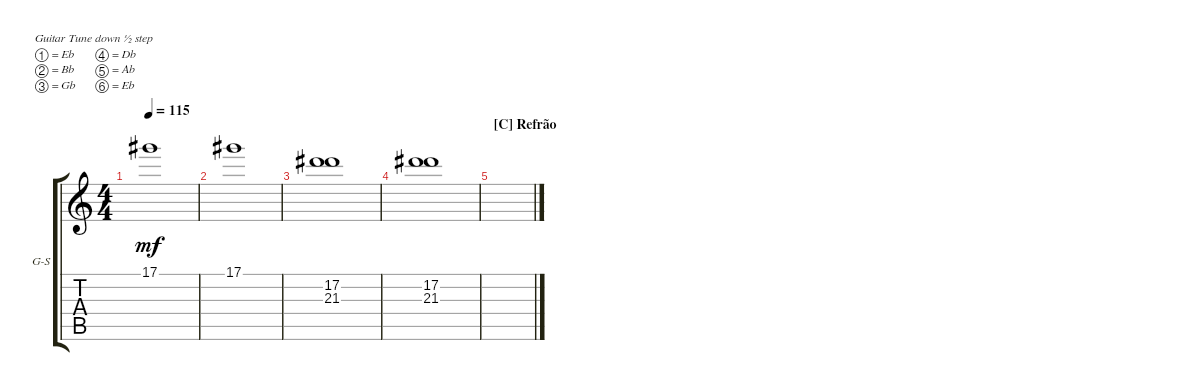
\defaultSystemsLayout 4
\bracketExtendMode groupsimilarinstruments
\firstSystemTrackNameOrientation horizontal
\otherSystemsTrackNameOrientation horizontal
\track ("Guitar Solo" "G-S") {multiBarRest instrument electricguitarclean}
\staff {score tabs}
\tuning (Eb4 Bb3 Gb3 Db3 Ab2 Eb2)
\ts (4 4)
\tempo 115
\clef g2
\ks c
17.1.1{dy mf} |
17.1.1 |
(17.2 21.3).1 |
(21.3 17.2).1 |
\section ("C" "Refrão")
